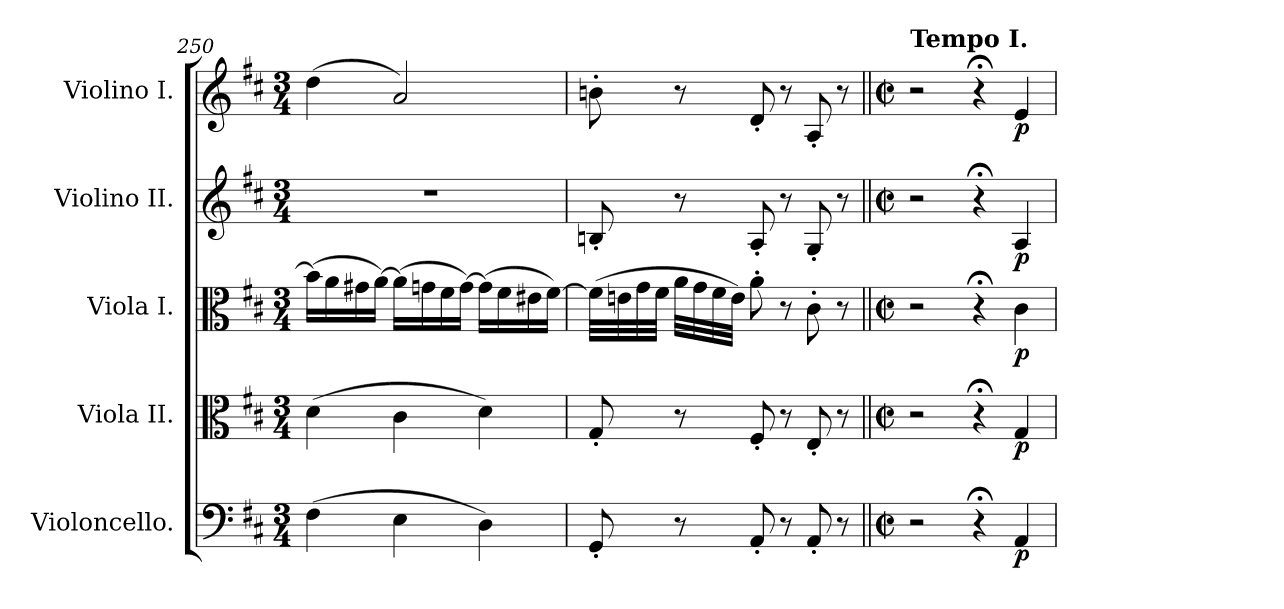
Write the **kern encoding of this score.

**kern	**dynam	**kern	**dynam	**kern	**dynam	**kern	**dynam	**kern	**dynam
*part5	*part5	*part4	*part4	*part3	*part3	*part2	*part2	*part1	*part1
*staff5	*staff5	*staff4	*staff4	*staff3	*staff3	*staff2	*staff2	*staff1	*staff1
*I"Violoncello.	*	*I"Viola II.	*	*I"Viola I.	*	*I"Violino II.	*	*I"Violino I.	*
*I'Vc	*	*I'Vla	*	*I'Vla	*	*I'Vln	*	*I'Vln	*
*clefF4	*	*clefC3	*	*clefC3	*	*clefG2	*	*clefG2	*
*k[f#c#]	*	*k[f#c#]	*	*k[f#c#]	*	*k[f#c#]	*	*k[f#c#]	*
*M3/4	*	*M3/4	*	*M3/4	*	*M3/4	*	*M3/4	*
=250	=250	=250	=250	=250	=250	=250	=250	=250	=250
(>4F#\	.	(>4d\	.	(>16b-\LL]	.	2.r	.	(>4dd\	.
.	.	.	.	16a\	.	.	.	.	.
.	.	.	.	16g#X\	.	.	.	.	.
.	.	.	.	[16a\JJ)	.	.	.	.	.
4E\	.	4c#\	.	(>16a\LL]	.	.	.	2a/)	.
.	.	.	.	16gn\	.	.	.	.	.
.	.	.	.	16f#\	.	.	.	.	.
.	.	.	.	[16g\JJ)	.	.	.	.	.
4D\)	.	4d\)	.	(>16g\LL]	.	.	.	.	.
.	.	.	.	16f#\	.	.	.	.	.
.	.	.	.	16e#X\	.	.	.	.	.
.	.	.	.	[16f#\JJ)	.	.	.	.	.
=251	=251	=251	=251	=251	=251	=251	=251	=251	=251
8GG'/	.	8G'/	.	(>32f#\LLL]	.	8Bn'/	.	8bn'\	.
.	.	.	.	32en\	.	.	.	.	.
.	.	.	.	32g\	.	.	.	.	.
.	.	.	.	32f#\JJJ	.	.	.	.	.
8r	.	8r	.	32a\LLL	.	8r	.	8r	.
.	.	.	.	32g\	.	.	.	.	.
.	.	.	.	32f#\	.	.	.	.	.
.	.	.	.	32e\JJJ)	.	.	.	.	.
8AA'/	.	8F#'/	.	8a'\	.	8A'/	.	8d'/	.
8r	.	8r	.	8r	.	8r	.	8r	.
8AA'/	.	8E'/	.	8c#'\	.	8G'/	.	8A'/	.
8r	.	8r	.	8r	.	8r	.	8r	.
=252||	=252||	=252||	=252||	=252||	=252||	=252||	=252||	=252||	=252||
*M2/2	*	*M2/2	*	*M2/2	*	*M2/2	*	*M2/2	*
*met(c|)	*	*met(c|)	*	*met(c|)	*	*met(c|)	*	*met(c|)	*
!	!	!	!	!	!	!	!	!LO:TX:a:B:t=Tempo I.	!
2r	.	2r	.	2r	.	2r	.	2r	.
4r;<	.	4r;<	.	4r;<	.	4r;<	.	4r;<	.
!	!LO:DY:b	!	!LO:DY:b	!	!LO:DY:b	!	!LO:DY:b	!	!LO:DY:b
4AA/	p	4G/	p	4c#\	p	4A/	p	4e/	p
=	=	=	=	=	=	=	=	=	=
*-	*-	*-	*-	*-	*-	*-	*-	*-	*-
